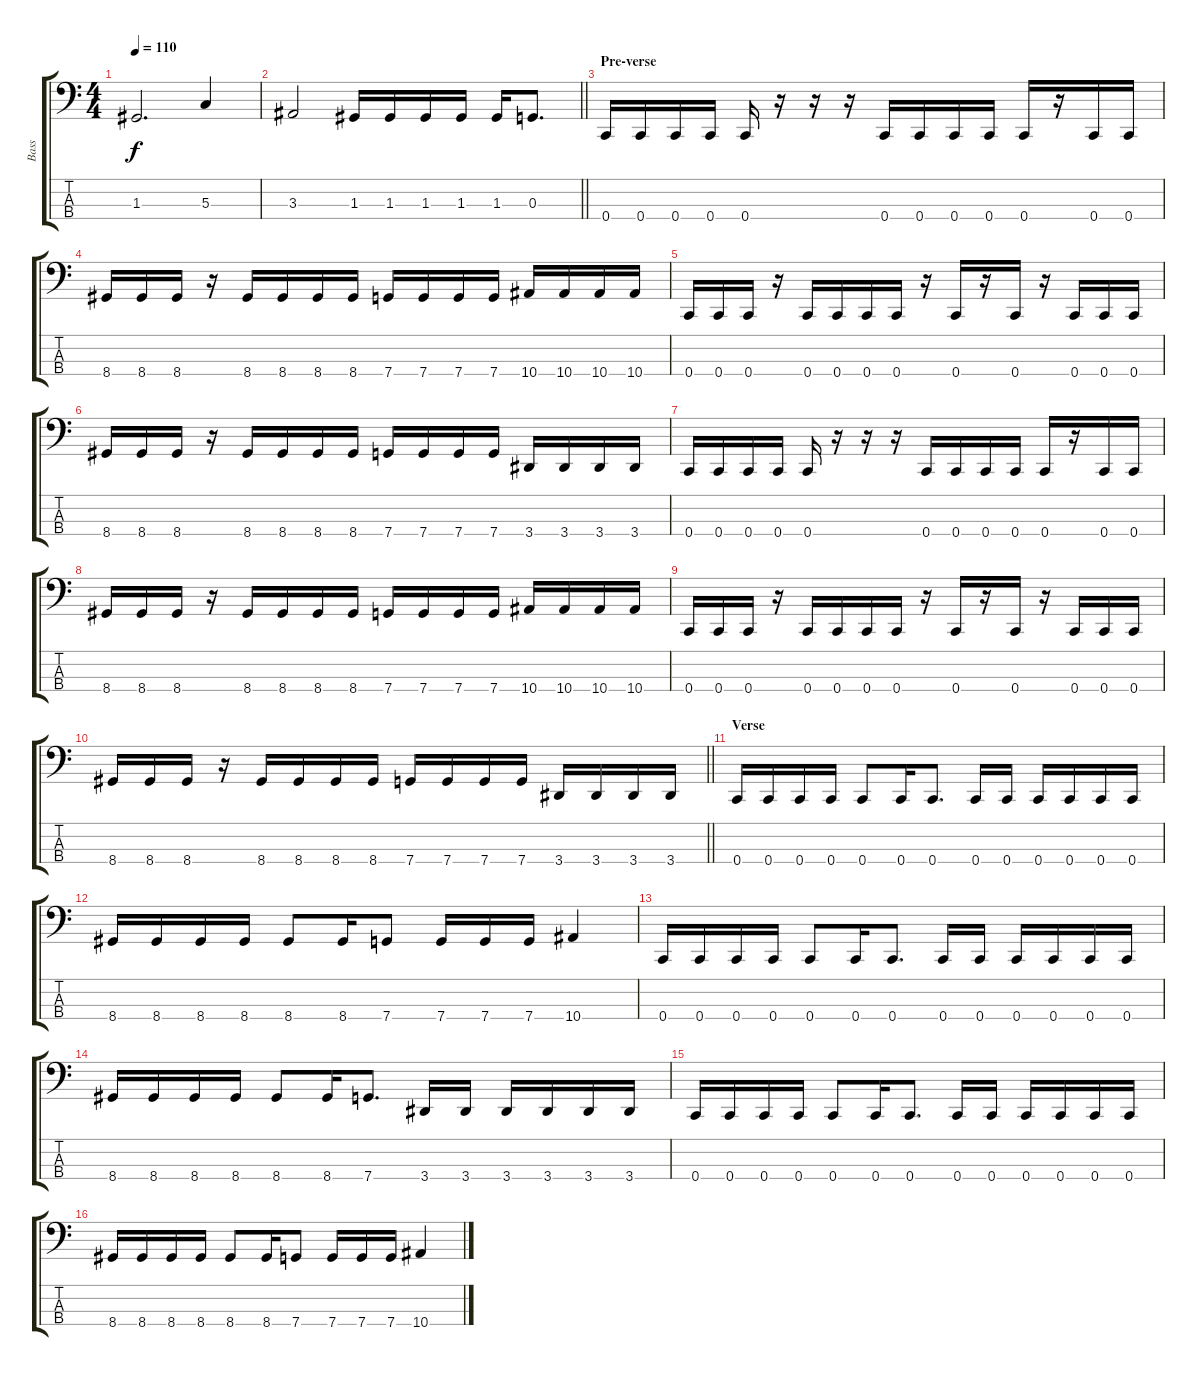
\track ("Bass" "Bass") {instrument electricbassfinger}
\staff {score tabs}
\tuning (F2 C2 G1 C1) {hide}
\ts (4 4)
\tempo 110
\clef f4
\ks c
1.3.2{d dy f} 5.3.4 |
\barLineRight lightlight
3.3.2 1.3.16 1.3.16 1.3.16 1.3.16 1.3.16 0.3.8{d} |
\section ("" "Pre-verse")
0.4.16 0.4.16 0.4.16 0.4.16 0.4.16 r.16 r.16 r.16 0.4.16 0.4.16 0.4.16 0.4.16 0.4.16 r.16 0.4.16 0.4.16 |
8.4.16 8.4.16 8.4.16 r.16 8.4.16 8.4.16 8.4.16 8.4.16 7.4.16 7.4.16 7.4.16 7.4.16 10.4.16 10.4.16 10.4.16 10.4.16 |
0.4.16 0.4.16 0.4.16 r.16 0.4.16 0.4.16 0.4.16 0.4.16 r.16 0.4.16 r.16 0.4.16 r.16 0.4.16 0.4.16 0.4.16 |
8.4.16 8.4.16 8.4.16 r.16 8.4.16 8.4.16 8.4.16 8.4.16 7.4.16 7.4.16 7.4.16 7.4.16 3.4.16 3.4.16 3.4.16 3.4.16 |
0.4.16 0.4.16 0.4.16 0.4.16 0.4.16 r.16 r.16 r.16 0.4.16 0.4.16 0.4.16 0.4.16 0.4.16 r.16 0.4.16 0.4.16 |
8.4.16 8.4.16 8.4.16 r.16 8.4.16 8.4.16 8.4.16 8.4.16 7.4.16 7.4.16 7.4.16 7.4.16 10.4.16 10.4.16 10.4.16 10.4.16 |
0.4.16 0.4.16 0.4.16 r.16 0.4.16 0.4.16 0.4.16 0.4.16 r.16 0.4.16 r.16 0.4.16 r.16 0.4.16 0.4.16 0.4.16 |
\barLineRight lightlight
8.4.16 8.4.16 8.4.16 r.16 8.4.16 8.4.16 8.4.16 8.4.16 7.4.16 7.4.16 7.4.16 7.4.16 3.4.16 3.4.16 3.4.16 3.4.16 |
\section ("" "Verse")
0.4.16 0.4.16 0.4.16 0.4.16 0.4.8 0.4.16 0.4.8{d} 0.4.16 0.4.16 0.4.16 0.4.16 0.4.16 0.4.16 |
8.4.16 8.4.16 8.4.16 8.4.16 8.4.8 8.4.16 7.4.8 7.4.16 7.4.16 7.4.16 10.4.4 |
0.4.16 0.4.16 0.4.16 0.4.16 0.4.8 0.4.16 0.4.8{d} 0.4.16 0.4.16 0.4.16 0.4.16 0.4.16 0.4.16 |
8.4.16 8.4.16 8.4.16 8.4.16 8.4.8 8.4.16 7.4.8{d} 3.4.16 3.4.16 3.4.16 3.4.16 3.4.16 3.4.16 |
0.4.16 0.4.16 0.4.16 0.4.16 0.4.8 0.4.16 0.4.8{d} 0.4.16 0.4.16 0.4.16 0.4.16 0.4.16 0.4.16 |
8.4.16 8.4.16 8.4.16 8.4.16 8.4.8 8.4.16 7.4.8 7.4.16 7.4.16 7.4.16 10.4.4
